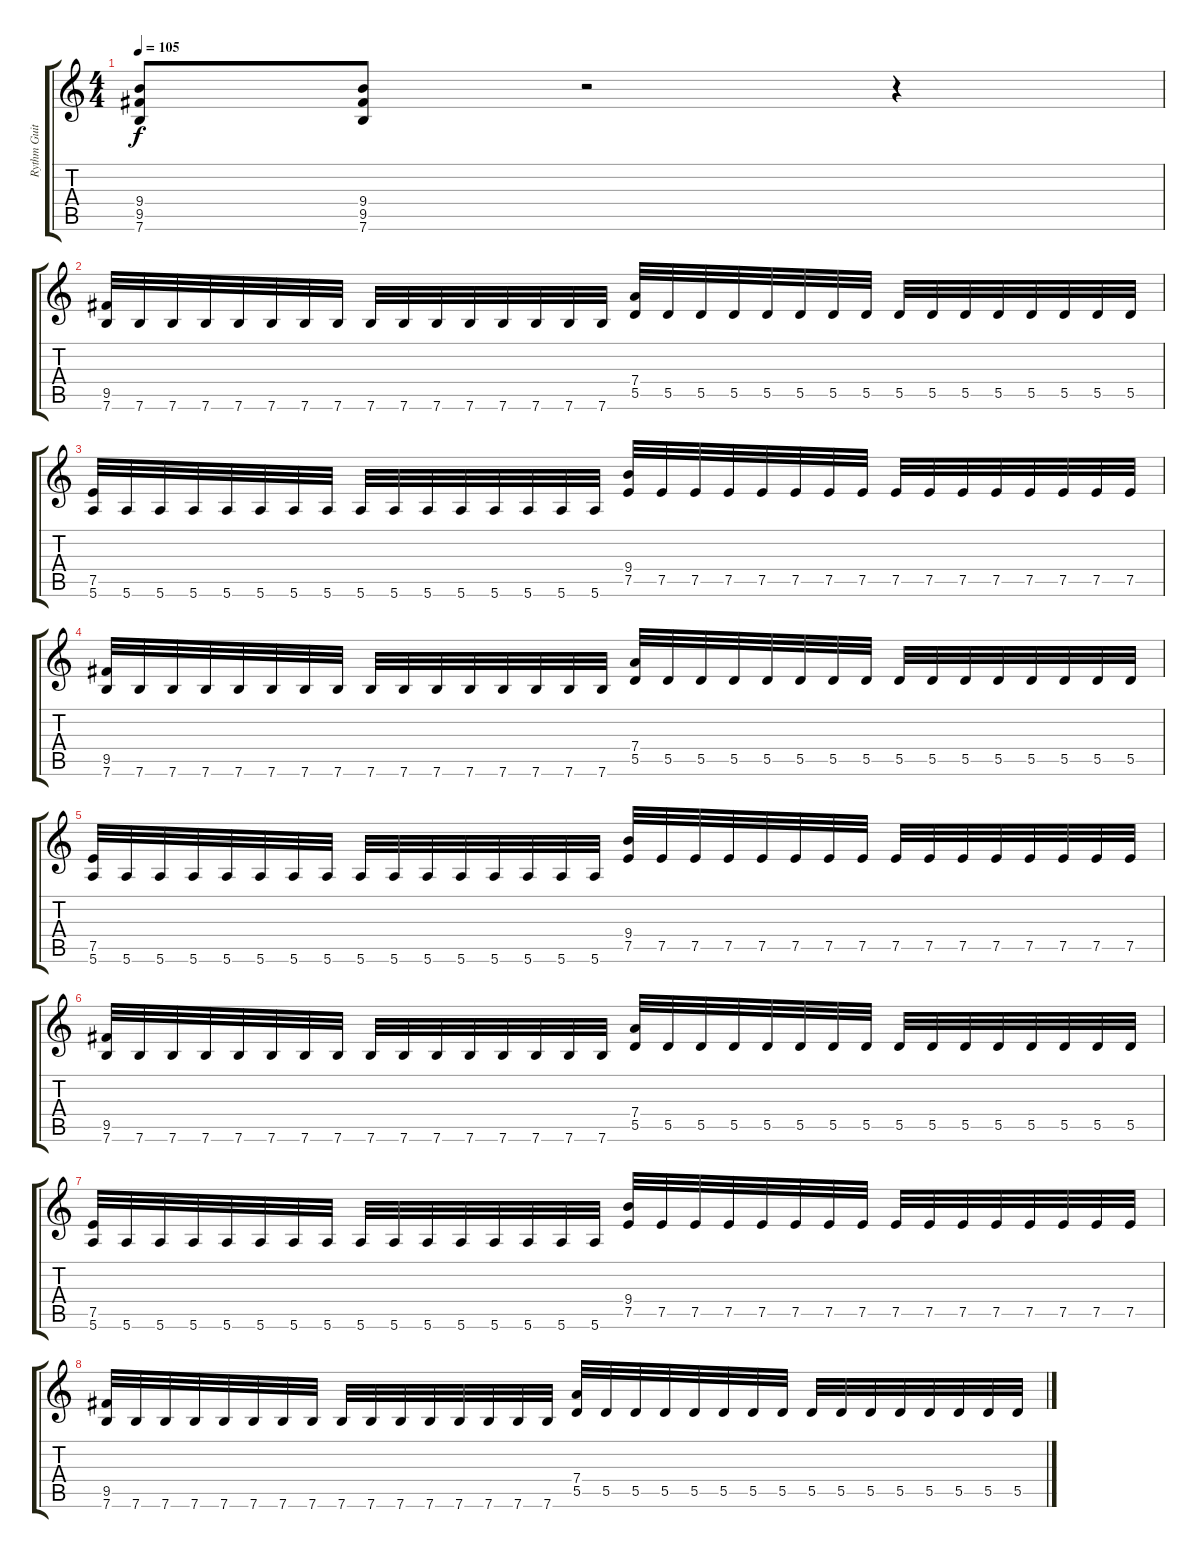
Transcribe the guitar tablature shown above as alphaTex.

\track ("Rythm Guitar" "Rythm Guit") {instrument distortionguitar}
\staff {score tabs}
\tuning (E4 B3 G3 D3 A2 E2) {hide}
\ts (4 4)
\tempo 105
\clef g2
\ks c
(9.4 9.5 7.6).8{dy f} (9.4 9.5 7.6).8 r.2 r.4 |
(9.5 7.6).32 7.6.32 7.6.32 7.6.32 7.6.32 7.6.32 7.6.32 7.6.32 7.6.32 7.6.32 7.6.32 7.6.32 7.6.32 7.6.32 7.6.32 7.6.32 (7.4 5.5).32 5.5.32 5.5.32 5.5.32 5.5.32 5.5.32 5.5.32 5.5.32 5.5.32 5.5.32 5.5.32 5.5.32 5.5.32 5.5.32 5.5.32 5.5.32 |
(7.5 5.6).32 5.6.32 5.6.32 5.6.32 5.6.32 5.6.32 5.6.32 5.6.32 5.6.32 5.6.32 5.6.32 5.6.32 5.6.32 5.6.32 5.6.32 5.6.32 (9.4 7.5).32 7.5.32 7.5.32 7.5.32 7.5.32 7.5.32 7.5.32 7.5.32 7.5.32 7.5.32 7.5.32 7.5.32 7.5.32 7.5.32 7.5.32 7.5.32 |
(9.5 7.6).32 7.6.32 7.6.32 7.6.32 7.6.32 7.6.32 7.6.32 7.6.32 7.6.32 7.6.32 7.6.32 7.6.32 7.6.32 7.6.32 7.6.32 7.6.32 (7.4 5.5).32 5.5.32 5.5.32 5.5.32 5.5.32 5.5.32 5.5.32 5.5.32 5.5.32 5.5.32 5.5.32 5.5.32 5.5.32 5.5.32 5.5.32 5.5.32 |
(7.5 5.6).32 5.6.32 5.6.32 5.6.32 5.6.32 5.6.32 5.6.32 5.6.32 5.6.32 5.6.32 5.6.32 5.6.32 5.6.32 5.6.32 5.6.32 5.6.32 (9.4 7.5).32 7.5.32 7.5.32 7.5.32 7.5.32 7.5.32 7.5.32 7.5.32 7.5.32 7.5.32 7.5.32 7.5.32 7.5.32 7.5.32 7.5.32 7.5.32 |
(9.5 7.6).32 7.6.32 7.6.32 7.6.32 7.6.32 7.6.32 7.6.32 7.6.32 7.6.32 7.6.32 7.6.32 7.6.32 7.6.32 7.6.32 7.6.32 7.6.32 (7.4 5.5).32 5.5.32 5.5.32 5.5.32 5.5.32 5.5.32 5.5.32 5.5.32 5.5.32 5.5.32 5.5.32 5.5.32 5.5.32 5.5.32 5.5.32 5.5.32 |
(7.5 5.6).32 5.6.32 5.6.32 5.6.32 5.6.32 5.6.32 5.6.32 5.6.32 5.6.32 5.6.32 5.6.32 5.6.32 5.6.32 5.6.32 5.6.32 5.6.32 (9.4 7.5).32 7.5.32 7.5.32 7.5.32 7.5.32 7.5.32 7.5.32 7.5.32 7.5.32 7.5.32 7.5.32 7.5.32 7.5.32 7.5.32 7.5.32 7.5.32 |
(9.5 7.6).32 7.6.32 7.6.32 7.6.32 7.6.32 7.6.32 7.6.32 7.6.32 7.6.32 7.6.32 7.6.32 7.6.32 7.6.32 7.6.32 7.6.32 7.6.32 (7.4 5.5).32 5.5.32 5.5.32 5.5.32 5.5.32 5.5.32 5.5.32 5.5.32 5.5.32 5.5.32 5.5.32 5.5.32 5.5.32 5.5.32 5.5.32 5.5.32
